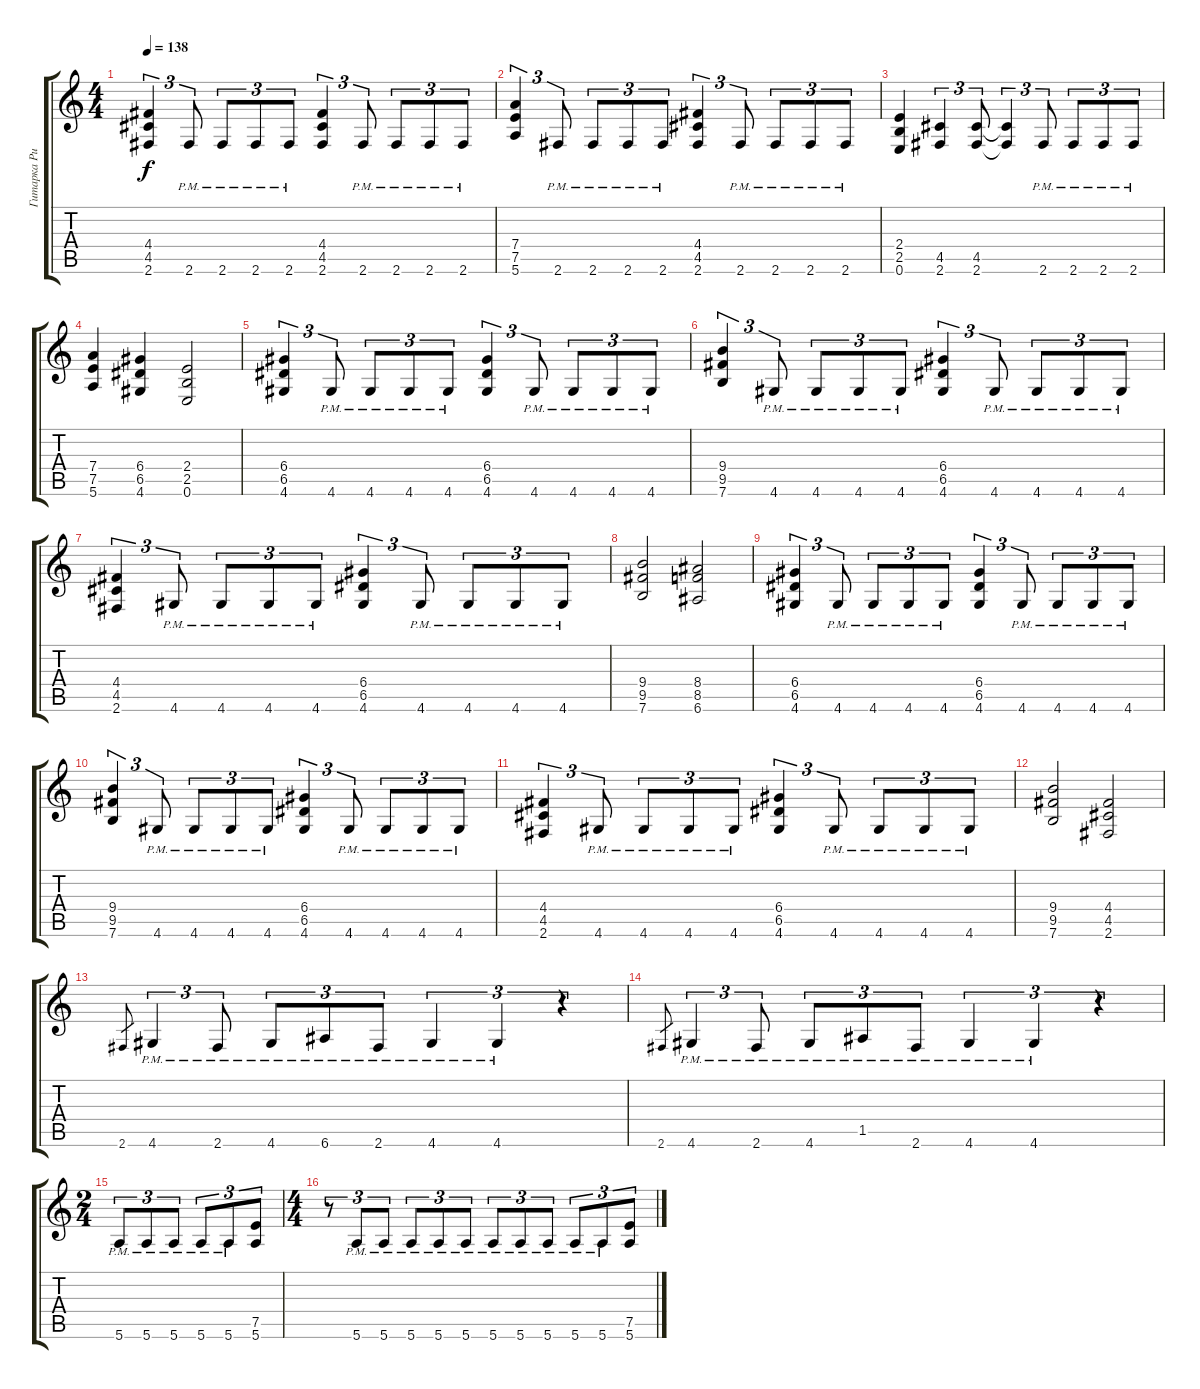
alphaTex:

\track ("Гитарка Ритм" "Гитарка Ри") {instrument distortionguitar}
\staff {score tabs}
\tuning (E4 B3 G3 D3 A2 E2) {hide}
\ts (4 4)
\tempo 138
\clef g2
\ks c
(4.4 4.5 2.6).4{tu (3 2) dy f} 2.6{pm}.8{tu (3 2)} 2.6{pm}.8{tu (3 2)} 2.6{pm}.8{tu (3 2)} 2.6{pm}.8{tu (3 2)} (4.4 4.5 2.6).4{tu (3 2)} 2.6{pm}.8{tu (3 2)} 2.6{pm}.8{tu (3 2)} 2.6{pm}.8{tu (3 2)} 2.6{pm}.8{tu (3 2)} |
(7.4 7.5 5.6).4{tu (3 2)} 2.6{pm}.8{tu (3 2)} 2.6{pm}.8{tu (3 2)} 2.6{pm}.8{tu (3 2)} 2.6{pm}.8{tu (3 2)} (4.4 4.5 2.6).4{tu (3 2)} 2.6{pm}.8{tu (3 2)} 2.6{pm}.8{tu (3 2)} 2.6{pm}.8{tu (3 2)} 2.6{pm}.8{tu (3 2)} |
(2.4 2.5 0.6).4 (4.5 2.6).4{tu (3 2)} (4.5 2.6).8{tu (3 2)} (4.5{t} 2.6{t}).4{tu (3 2)} 2.6{pm}.8{tu (3 2)} 2.6{pm}.8{tu (3 2)} 2.6{pm}.8{tu (3 2)} 2.6{pm}.8{tu (3 2)} |
(7.4 7.5 5.6).4 (6.4 6.5 4.6).4 (2.4 2.5 0.6).2 |
(6.4 6.5 4.6).4{tu (3 2)} 4.6{pm}.8{tu (3 2)} 4.6{pm}.8{tu (3 2)} 4.6{pm}.8{tu (3 2)} 4.6{pm}.8{tu (3 2)} (6.4 6.5 4.6).4{tu (3 2)} 4.6{pm}.8{tu (3 2)} 4.6{pm}.8{tu (3 2)} 4.6{pm}.8{tu (3 2)} 4.6{pm}.8{tu (3 2)} |
(9.4 9.5 7.6).4{tu (3 2)} 4.6{pm}.8{tu (3 2)} 4.6{pm}.8{tu (3 2)} 4.6{pm}.8{tu (3 2)} 4.6{pm}.8{tu (3 2)} (6.4 6.5 4.6).4{tu (3 2)} 4.6{pm}.8{tu (3 2)} 4.6{pm}.8{tu (3 2)} 4.6{pm}.8{tu (3 2)} 4.6{pm}.8{tu (3 2)} |
(4.4 4.5 2.6).4{tu (3 2)} 4.6{pm}.8{tu (3 2)} 4.6{pm}.8{tu (3 2)} 4.6{pm}.8{tu (3 2)} 4.6{pm}.8{tu (3 2)} (6.4 6.5 4.6).4{tu (3 2)} 4.6{pm}.8{tu (3 2)} 4.6{pm}.8{tu (3 2)} 4.6{pm}.8{tu (3 2)} 4.6{pm}.8{tu (3 2)} |
(9.4 9.5 7.6).2 (8.4 8.5 6.6).2 |
(6.4 6.5 4.6).4{tu (3 2)} 4.6{pm}.8{tu (3 2)} 4.6{pm}.8{tu (3 2)} 4.6{pm}.8{tu (3 2)} 4.6{pm}.8{tu (3 2)} (6.4 6.5 4.6).4{tu (3 2)} 4.6{pm}.8{tu (3 2)} 4.6{pm}.8{tu (3 2)} 4.6{pm}.8{tu (3 2)} 4.6{pm}.8{tu (3 2)} |
(9.4 9.5 7.6).4{tu (3 2)} 4.6{pm}.8{tu (3 2)} 4.6{pm}.8{tu (3 2)} 4.6{pm}.8{tu (3 2)} 4.6{pm}.8{tu (3 2)} (6.4 6.5 4.6).4{tu (3 2)} 4.6{pm}.8{tu (3 2)} 4.6{pm}.8{tu (3 2)} 4.6{pm}.8{tu (3 2)} 4.6{pm}.8{tu (3 2)} |
(4.4 4.5 2.6).4{tu (3 2)} 4.6{pm}.8{tu (3 2)} 4.6{pm}.8{tu (3 2)} 4.6{pm}.8{tu (3 2)} 4.6{pm}.8{tu (3 2)} (6.4 6.5 4.6).4{tu (3 2)} 4.6{pm}.8{tu (3 2)} 4.6{pm}.8{tu (3 2)} 4.6{pm}.8{tu (3 2)} 4.6{pm}.8{tu (3 2)} |
(9.4 9.5 7.6).2 (4.4 4.5 2.6).2 |
2.6.8{gr} 4.6{pm}.4{tu (3 2)} 2.6{pm}.8{tu (3 2)} 4.6{pm}.8{tu (3 2)} 6.6{pm}.8{tu (3 2)} 2.6{pm}.8{tu (3 2)} 4.6{pm}.4{tu (3 2)} 4.6{pm}.4{tu (3 2)} r.4{tu (3 2)} |
2.6.8{gr} 4.6{pm}.4{tu (3 2)} 2.6{pm}.8{tu (3 2)} 4.6{pm}.8{tu (3 2)} 1.5{pm}.8{tu (3 2)} 2.6{pm}.8{tu (3 2)} 4.6{pm}.4{tu (3 2)} 4.6{pm}.4{tu (3 2)} r.4{tu (3 2)} |
\ts (2 4)
5.6{pm}.8{tu (3 2)} 5.6{pm}.8{tu (3 2)} 5.6{pm}.8{tu (3 2)} 5.6{pm}.8{tu (3 2)} 5.6{pm}.8{tu (3 2)} (7.5 5.6).8{tu (3 2)} |
\ts (4 4)
r.8{tu (3 2)} 5.6{pm}.8{tu (3 2)} 5.6{pm}.8{tu (3 2)} 5.6{pm}.8{tu (3 2)} 5.6{pm}.8{tu (3 2)} 5.6{pm}.8{tu (3 2)} 5.6{pm}.8{tu (3 2)} 5.6{pm}.8{tu (3 2)} 5.6{pm}.8{tu (3 2)} 5.6{pm}.8{tu (3 2)} 5.6{pm}.8{tu (3 2)} (7.5 5.6).8{tu (3 2)}
